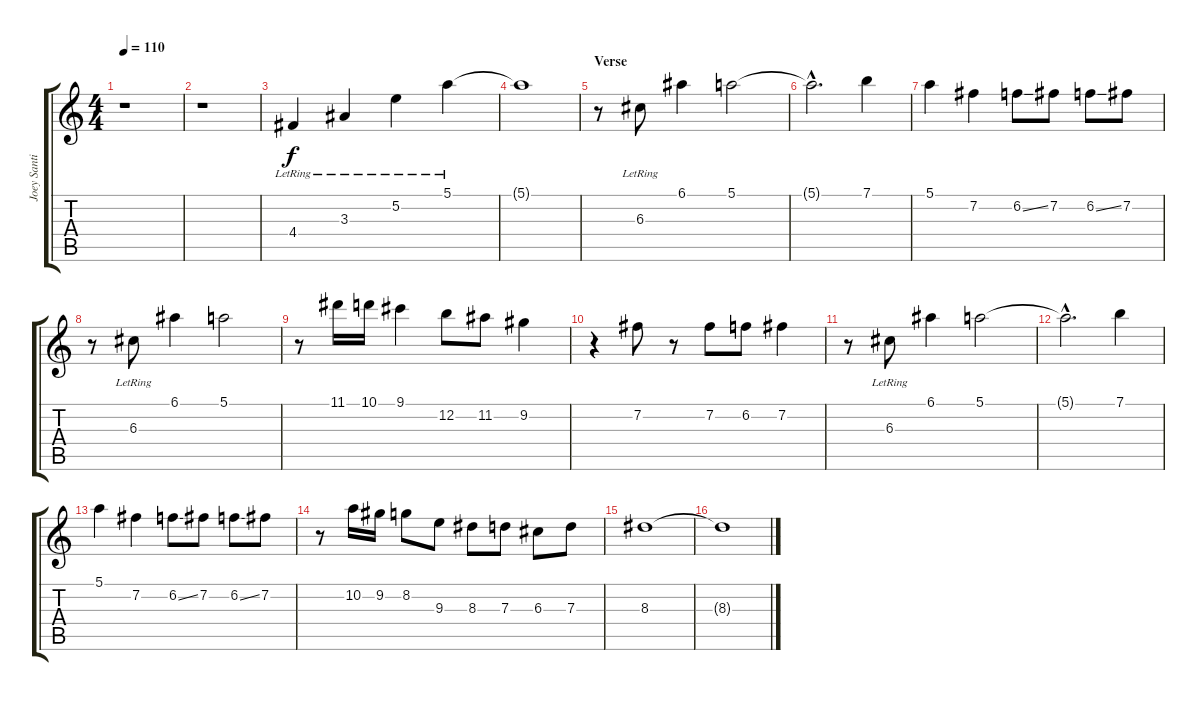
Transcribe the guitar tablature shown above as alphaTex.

\track ("Joey Santiago" "Joey Santi") {instrument electricguitarjazz}
\staff {score tabs}
\tuning (E4 B3 G3 D3 A2 E2) {hide}
\ts (4 4)
\tempo 110
\clef g2
\ks c
r.1{dy f instrument electricguitarjazz} |
r.1 |
4.4{lr}.4 3.3{lr}.4 5.2{lr}.4 5.1{lr}.4 |
5.1{t}.1 |
\section ("" "Verse")
r.8 6.3{lr}.8 6.1.4 5.1.2 |
5.1{hac t}.2{d} 7.1.4 |
5.1.4 7.2.4 6.2{ss}.8 7.2.8 6.2{ss}.8 7.2.8 |
r.8 6.3{lr}.8 6.1.4 5.1.2 |
r.8 11.1.16 10.1.16 9.1.4 12.2.8 11.2.8 9.2.4 |
r.4 7.2.8 r.8 7.2.8 6.2.8 7.2.4 |
r.8 6.3{lr}.8 6.1.4 5.1.2 |
5.1{hac t}.2{d} 7.1.4 |
5.1.4 7.2.4 6.2{ss}.8 7.2.8 6.2{ss}.8 7.2.8 |
r.8 10.2.16 9.2.16 8.2.8 9.3.8 8.3.8 7.3.8 6.3.8 7.3.8 |
8.3.1 |
8.3{t}.1
